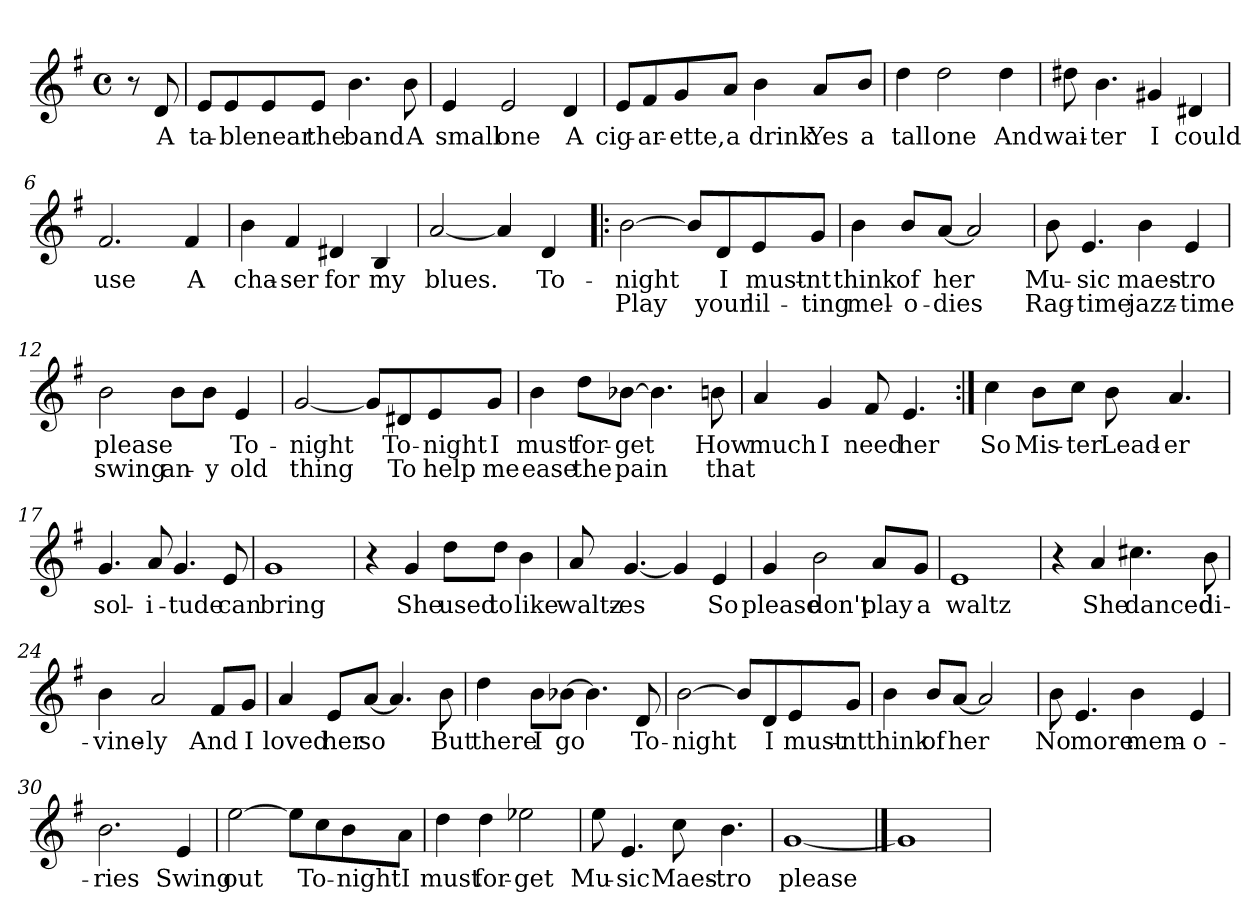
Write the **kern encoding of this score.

**kern	**text	**text
*part1	*part1	*part1
*staff1	*staff1	*staff1
*clefG2	*	*
*k[f#]	*	*
*G:	*	*
*M4/4	*	*
*met(c)	*	*
=||	=||	=||
8r	.	.
8d/	A	.
=1	=1	=1
8e/L	ta-	.
8e/	-ble	.
8e/	near	.
8e/J	the	.
4.b\	band	.
8b\	A	.
=2	=2	=2
4e/	small	.
2e/	one	.
4d/	A	.
=3	=3	=3
8e/L	cig-	.
8f#/	-ar-	.
8g/	-ette,	.
8a/J	a	.
4b\	drink	.
8a/L	Yes	.
8b/J	a	.
!!LO:LB:g=z
=4	=4	=4
4dd\	tall	.
2dd\	one	.
4dd\	And	.
=5	=5	=5
8dd#X\	wai-	.
4.b\	-ter	.
4g#X/	I	.
4d#X/	could	.
=6	=6	=6
2.f#/	use	.
4f#/	A	.
=7	=7	=7
4b\	cha-	.
4f#/	-ser	.
4d#X/	for	.
4B/	my	.
=8	=8	=8
[2a/	blues.	.
4a/]	.	.
4d/	To-	.
!!LO:LB:g=z
=9!|:	=9!|:	=9!|:
[2b\	-night	Play
8b/L]	.	.
8d/	I	your
8e/	must-	lil-
8g/J	-nt	-ting
=10	=10	=10
4b\	think	mel-
8b/L	of	-o-
[8a/J	her	-dies
2a/]	.	.
=11	=11	=11
8b\	Mu-	Rag-
4.e/	-sic	-time
4b\	maes-	jazz-
4e/	-tro	-time
=12	=12	=12
2b\	please	swing
8b\L	.	an-
8b\J	.	-y
4e/	To-	old
=13	=13	=13
[2g/	-night	thing
8g/L]	.	.
8d#X/	To-	To
8e/	-night	help
8g/J	I	me
!!LO:LB:g=z
=14	=14	=14
4b\	must	ease
8dd\L	for-	the
[8b-X\J	-get	pain
4.b-\]	.	.
8bn\	How	that
=15	=15	=15
4a/	much	.
4g/	I	.
8f#/	need	.
4.e/	her	.
=16:|!	=16:|!	=16:|!
4cc\	So	.
8b\L	Mis-	.
8cc\J	-ter	.
8b\	Lead-	.
4.a/	-er	.
=17	=17	=17
4.g/	sol-	.
8a/	-i-	.
4.g/	-tude	.
8e/	can	.
=18	=18	=18
1g	bring	.
!!LO:LB:g=z
=19	=19	=19
4r	.	.
4g/	She	.
8dd\L	used	.
8dd\J	to	.
4b\	like	.
=20	=20	=20
8a/	waltz-	.
[4.g/	-es	.
4g/]	.	.
4e/	So	.
=21	=21	=21
4g/	please	.
2b\	don't	.
8a/L	play	.
8g/J	a	.
=22	=22	=22
1e	waltz	.
=23	=23	=23
4r	.	.
4a/	She	.
4.cc#X\	danced	.
8b\	di-	.
=24	=24	=24
4b\	-vine-	.
2a/	-ly	.
8f#/L	And	.
8g/J	I	.
!!LO:LB:g=z
=25	=25	=25
4a/	loved	.
8e/L	her	.
[8a/J	so	.
4.a/]	.	.
8b\	But	.
=26	=26	=26
4dd\	there	.
8b\L	I	.
[8b-X\J	go	.
4.b-\]	.	.
8d/	To-	.
=27	=27	=27
[2b\	-night	.
8b/L]	.	.
8d/	I	.
8e/	must-	.
8g/J	-nt	.
=28	=28	=28
4b\	think	.
8b/L	of	.
[8a/J	her	.
2a/]	.	.
=29	=29	=29
8b\	No	.
4.e/	more	.
4b\	mem-	.
4e/	-o-	.
!!LO:LB:g=z
=30	=30	=30
2.b\	-ries	.
4e/	Swing	.
=31	=31	=31
[2ee\	out	.
8ee\L]	.	.
8cc\	To-	.
8b\	-night	.
8a\J	I	.
=32	=32	=32
4dd\	must	.
4dd\	for-	.
2ee-X\	-get	.
=33	=33	=33
8ee\	Mu-	.
4.e/	-sic	.
8cc\	Maes-	.
4.b\	-tro	.
=34	=34	=34
[1g	please	.
==35	==35	==35
1g]	.	.
=	=	=
*-	*-	*-
